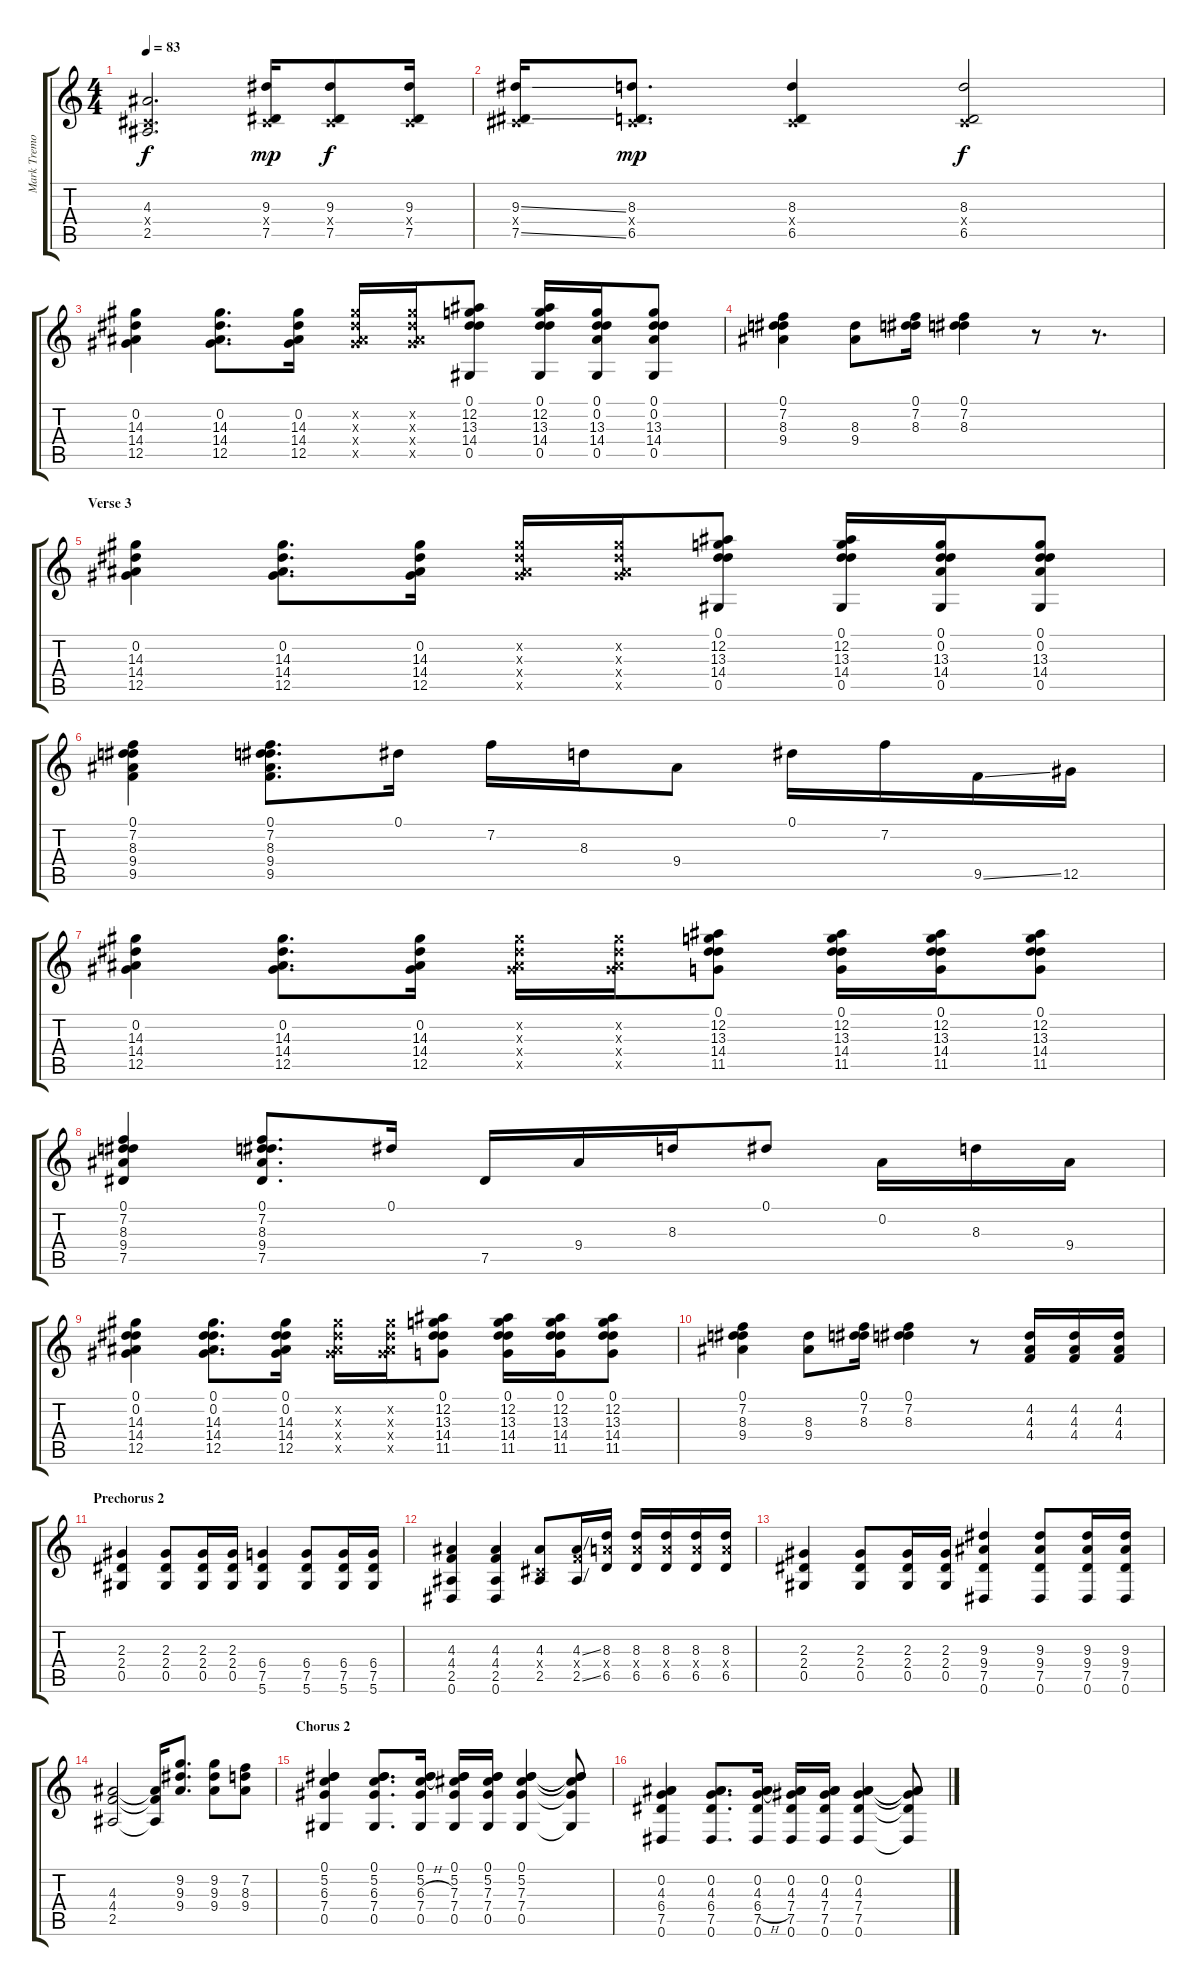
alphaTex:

\track ("Mark Tremonti" "Mark Tremo") {instrument distortionguitar}
\staff {score tabs}
\tuning (Eb4 Bb3 Gb3 Db3 Ab2 Eb2) {hide}
\ts (4 4)
\tempo 83
\clef g2
\ks c
(4.3 0.4{x} 2.5).2{d dy f} (9.3 0.4{x} 7.5).16{dy mp} (9.3 0.4{x} 7.5).8{dy f} (9.3 0.4{x} 7.5).16 |
(9.3{ss} 0.4{x} 7.5{ss}).16 (8.3 0.4{x} 6.5).8{d dy mp} (8.3 0.4{x} 6.5).4 (8.3 0.4{x} 6.5).2{dy f} |
(0.2 14.3 14.4 12.5).4 (0.2 14.3 14.4 12.5).8{d} (0.2 14.3 14.4 12.5).16 (0.2{x} 14.3{x} 14.4{x} 12.5{x}).16 (0.2{x} 14.3{x} 14.4{x} 12.5{x}).16 (0.1 12.2 13.3 14.4 0.5).8 (0.1 12.2 13.3 14.4 0.5).16 (0.1 0.2 13.3 14.4 0.5).16 (0.1 0.2 13.3 14.4 0.5).8 |
(0.1 7.2 8.3 9.4).4 (8.3 9.4).8 (0.1 7.2 8.3).16 (0.1 7.2 8.3).4 r.8 r.8{d} |
\section ("" "Verse 3")
(0.2 14.3 14.4 12.5).4 (0.2 14.3 14.4 12.5).8{d} (0.2 14.3 14.4 12.5).16 (0.2{x} 14.3{x} 14.4{x} 12.5{x}).16 (0.2{x} 14.3{x} 14.4{x} 12.5{x}).16 (0.1 12.2 13.3 14.4 0.5).8 (0.1 12.2 13.3 14.4 0.5).16 (0.1 0.2 13.3 14.4 0.5).16 (0.1 0.2 13.3 14.4 0.5).8 |
(0.1 7.2 8.3 9.4 9.5).4 (0.1 7.2 8.3 9.4 9.5).8{d} 0.1.16 7.2.16 8.3.16 9.4.8 0.1.16 7.2.16 9.5{ss}.16 12.5.16 |
(0.2 14.3 14.4 12.5).4 (0.2 14.3 14.4 12.5).8{d} (0.2 14.3 14.4 12.5).16 (0.2{x} 14.3{x} 14.4{x} 12.5{x}).16 (0.2{x} 14.3{x} 14.4{x} 12.5{x}).16 (0.1 12.2 13.3 14.4 11.5).8 (0.1 12.2 13.3 14.4 11.5).16 (0.1 12.2 13.3 14.4 11.5).16 (0.1 12.2 13.3 14.4 11.5).8 |
(0.1 7.2 8.3 9.4 7.5).4 (0.1 7.2 8.3 9.4 7.5).8{d} 0.1.16 7.5.16 9.4.16 8.3.16 0.1.8 0.2.16 8.3.16 9.4.16 |
(0.1 0.2 14.3 14.4 12.5).4 (0.1 0.2 14.3 14.4 12.5).8{d} (0.1 0.2 14.3 14.4 12.5).16 (0.2{x} 14.3{x} 14.4{x} 12.5{x}).16 (0.2{x} 14.3{x} 14.4{x} 12.5{x}).16 (0.1 12.2 13.3 14.4 11.5).8 (0.1 12.2 13.3 14.4 11.5).16 (0.1 12.2 13.3 14.4 11.5).16 (0.1 12.2 13.3 14.4 11.5).8 |
(0.1 7.2 8.3 9.4).4 (8.3 9.4).8 (0.1 7.2 8.3).16 (0.1 7.2 8.3).4 r.8 (4.2 4.3 4.4).16 (4.2 4.3 4.4).16 (4.2 4.3 4.4).16 |
\section ("" "Prechorus 2")
(2.3 2.4 0.5).4 (2.3 2.4 0.5).8 (2.3 2.4 0.5).16 (2.3 2.4 0.5).16 (6.4 7.5 5.6).4 (6.4 7.5 5.6).8 (6.4 7.5 5.6).16 (6.4 7.5 5.6).16 |
(4.3 4.4 2.5 0.6).4 (4.3 4.4 2.5 0.6).4 (4.3 0.4{x} 2.5).8 (4.3{ss} 4.4{x} 2.5{ss}).16 (8.3 8.4{x} 6.5).16 (8.3 8.4{x} 6.5).16 (8.3 8.4{x} 6.5).16 (8.3 8.4{x} 6.5).16 (8.3 8.4{x} 6.5).16 |
(2.3 2.4 0.5).4 (2.3 2.4 0.5).8 (2.3 2.4 0.5).16 (2.3 2.4 0.5).16 (9.3 9.4 7.5 0.6).4 (9.3 9.4 7.5 0.6).8 (9.3 9.4 7.5 0.6).16 (9.3 9.4 7.5 0.6).16 |
(4.3 4.4 2.5).2 (4.3{t} 4.4{t} 2.5{t}).16 (9.2 9.3 9.4).8{d} (9.2 9.3 9.4).8 (7.2 8.3 9.4).8 |
\section ("" "Chorus 2")
(0.1 5.2 6.3 7.4 0.5).4 (0.1 5.2 6.3 7.4 0.5).8{d} (0.1 5.2 6.3{h} 7.4 0.5).16 (0.1 5.2 7.3 7.4 0.5).16 (0.1 5.2 7.3 7.4 0.5).16 (0.1 5.2 7.3 7.4 0.5).4 (0.1{t} 5.2{t} 7.3{t} 7.4{t} 0.5{t}).8 |
(0.2 4.3 6.4 7.5 0.6).4 (0.2 4.3 6.4 7.5 0.6).8{d} (0.2 4.3 6.4{h} 7.5 0.6).16 (0.2 4.3 7.4 7.5 0.6).16 (0.2 4.3 7.4 7.5 0.6).16 (0.2 4.3 7.4 7.5 0.6).4 (0.2{t} 4.3{t} 7.4{t} 7.5{t} 0.6{t}).8
